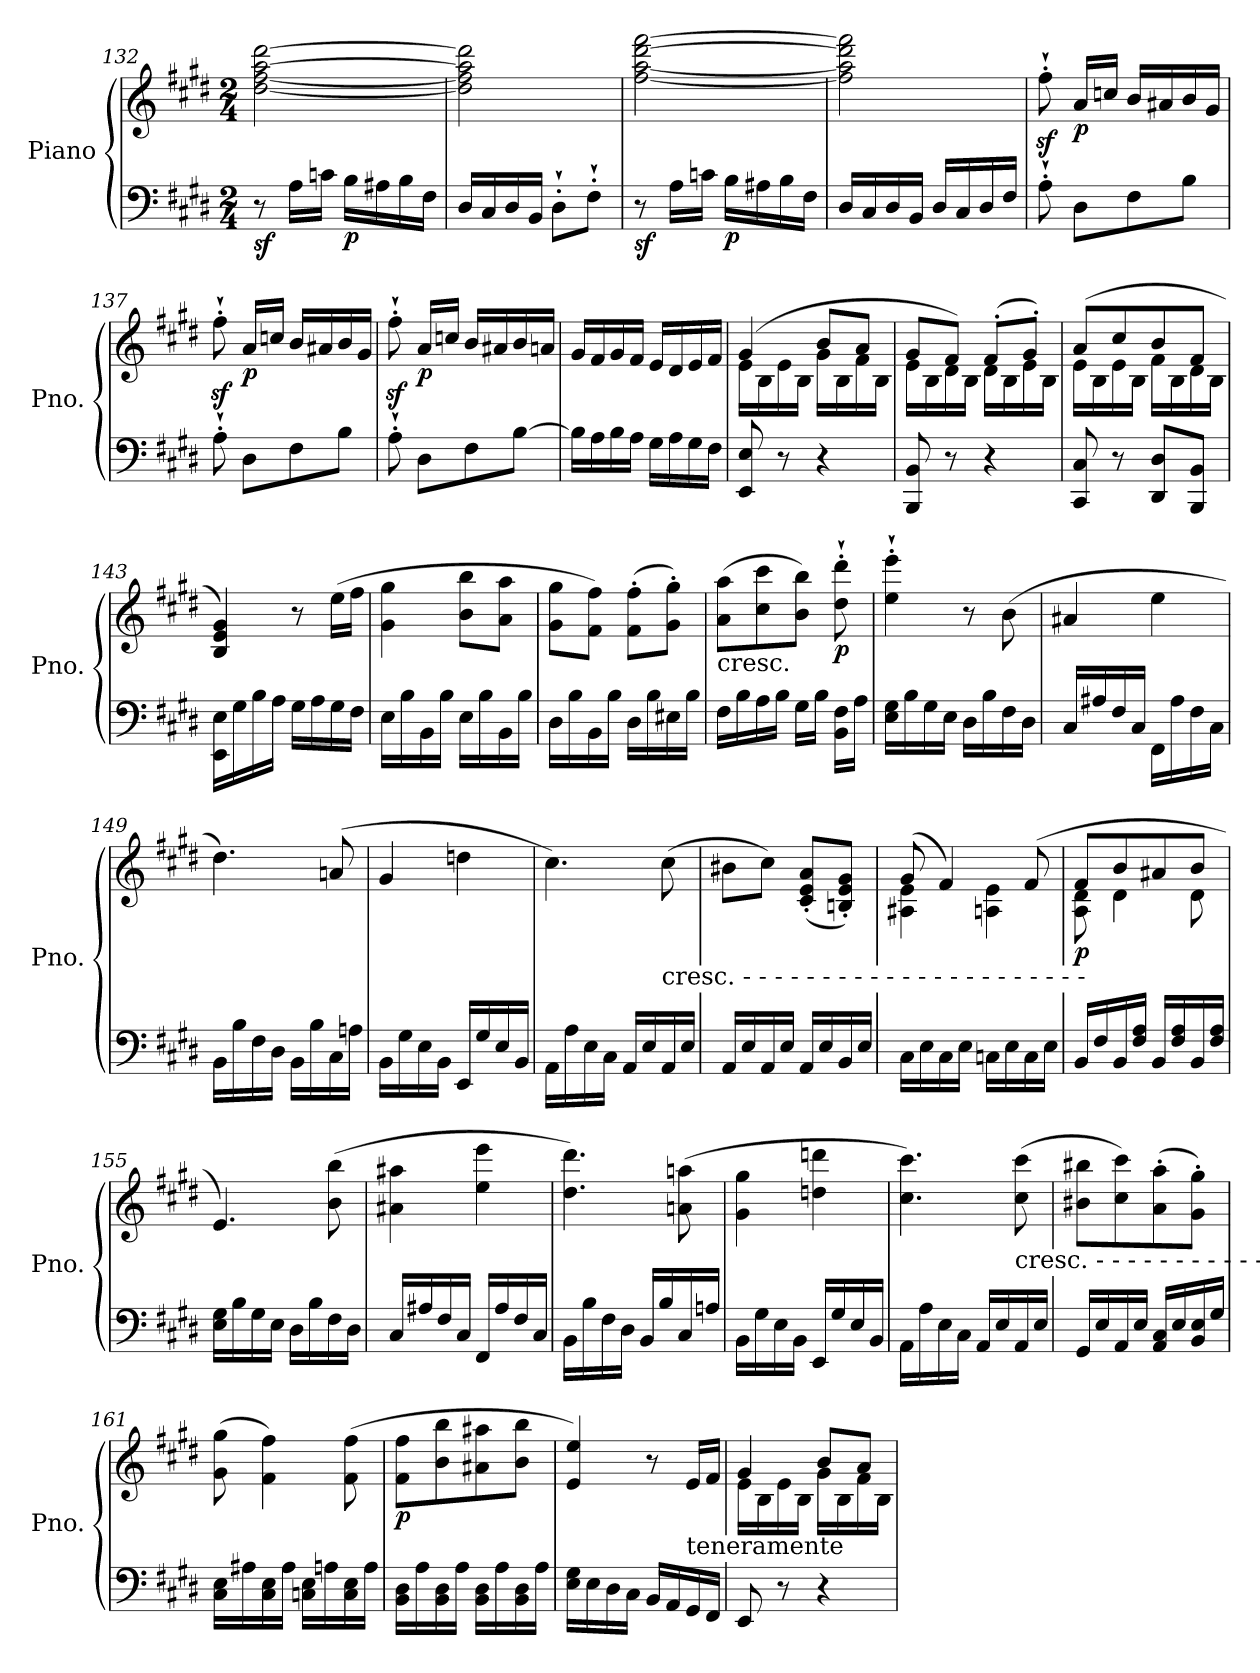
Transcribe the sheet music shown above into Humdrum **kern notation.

**kern	**kern	**dynam
*part1	*part1	*part1
*staff2	*staff1	*staff1/2
*I"Piano	*	*
*I'Pno.	*	*
*clefF4	*clefG2	*
*k[f#c#g#d#]	*k[f#c#g#d#]	*
*E:	*E:	*
*M2/4	*M2/4	*
=132	=132	=132
!	!	!LO:DY:b=2
8r	[2dd#\ [2ff#\ [2aa\ [2ddd#\	sf
16A\LL	.	.
16cn\JJ	.	.
!	!	!LO:DY:b=2
16B\LL	.	p
16A#X\	.	.
16B\	.	.
16F#\JJ	.	.
!!LO:PB:g=z
=133	=133	=133
16D#/LL	2dd#\] 2ff#\] 2aa\] 2ddd#\]	.
16C#/	.	.
16D#/	.	.
16BB/JJ	.	.
8D#`'\L	.	.
8F#`'\J	.	.
!!LO:PB:g=z
=134	=134	=134
!	!	!LO:DY:b=2
8r	[2ff#\ [2aa\ [2ddd#\ [2fff#\	sf
16A\LL	.	.
16cn\JJ	.	.
!	!	!LO:DY:b=2
16B\LL	.	p
16A#X\	.	.
16B\	.	.
16F#\JJ	.	.
=135	=135	=135
16D#/LL	2ff#\] 2aa\] 2ddd#\] 2fff#\]	.
16C#/	.	.
16D#/	.	.
16BB/JJ	.	.
16D#/LL	.	.
16C#/	.	.
16D#/	.	.
16F#/JJ	.	.
=136	=136	=136
8A`'\	8ff#z<`'\	.
!	!	!LO:DY:b
8D#\L	16a/LL	p
.	16ccn/JJ	.
8F#\	16b/LL	.
.	16a#X/	.
8B\J	16b/	.
.	16g#/JJ	.
=137	=137	=137
8A`'\	8ff#z<`'\	.
!	!	!LO:DY:b
8D#\L	16a/LL	p
.	16ccn/JJ	.
8F#\	16b/LL	.
.	16a#X/	.
8B\J	16b/	.
.	16g#/JJ	.
!!LO:LB:g=z
=138	=138	=138
8A`'\	8ff#z<`'\	.
!	!	!LO:DY:b
8D#\L	16a/LL	p
.	16ccn/JJ	.
8F#\	16b/LL	.
.	16a#X/	.
[8B\J	16b/	.
.	16an/JJ	.
=139	=139	=139
16B\LL]	16g#/LL	.
16A\	16f#/	.
16B\	16g#/	.
16A\JJ	16f#/JJ	.
16G#\LL	16e/LL	.
16A\	16d#/	.
16G#\	16e/	.
16F#\JJ	16f#/JJ	.
=140	=140	=140
*	*^	*
8EE/ 8E/	(4g#/	16e\LL	.
.	.	16B\	.
8r	.	16e\	.
.	.	16B\JJ	.
4r	8b/L	16g#\LL	.
.	.	16B\	.
.	8a/J	16f#\	.
.	.	16B\JJ	.
=141	=141	=141	=141
8BBB/ 8BB/	8g#/L	16e\LL	.
.	.	16B\	.
8r	8f#/J)	16d#\	.
.	.	16B\JJ	.
4r	(8f#'/L	16d#\LL	.
.	.	16B\	.
.	8g#'/J)	16e\	.
.	.	16B\JJ	.
!!LO:PB:g=z	!!
=142	=142	=142	=142
8CC#/ 8C#/	(8a/L	16e\LL	.
.	.	16B\	.
8r	8cc#/	16e\	.
.	.	16B\JJ	.
8DD#/ 8D#/L	8b/	16f#\LL	.
.	.	16B\	.
8BBB/ 8BB/J	8f#/J	16d#\	.
.	.	16B\JJ	.
*	*v	*v	*
=143	=143	=143
16EE\ 16E\LL	4B/ 4e/ 4g#/)	.
16G#\	.	.
16B\	.	.
16A\JJ	.	.
16G#\LL	8r	.
16A\	.	.
16G#\	(16ee\LL	.
16F#\JJ	16ff#\JJ	.
=144	=144	=144
16E\LL	4g#\ 4gg#\	.
16B\	.	.
16BB\	.	.
16B\JJ	.	.
16E\LL	8b\ 8bb\L	.
16B\	.	.
16BB\	8a\ 8aa\J	.
16B\JJ	.	.
=145	=145	=145
16D#\LL	8g#\ 8gg#\L	.
16B\	.	.
16BB\	8f#\ 8ff#\J)	.
16B\JJ	.	.
16D#\LL	(8f#\' 8ff#\'L	.
16B\	.	.
16E#X\	8g#\' 8gg#\'J)	.
16B\JJ	.	.
!!LO:LB:g=z
=146	=146	=146
!	!LO:TX:b:t=cresc.	!
16F#\LL	(8a\ 8aa\L	.
16B\	.	.
16A\	8cc#\ 8ccc#\	.
16B\JJ	.	.
16G#\LL	8b\ 8bb\J)	.
16B\JJ	.	.
!	!	!LO:DY:b
16BB\ 16F#\LL	8dd#\`' 8ddd#\`'	p
16A\JJ	.	.
=147	=147	=147
16E\ 16G#\LL	4ee\`' 4eee\`'	.
16B\	.	.
16G#\	.	.
16E\JJ	.	.
16D#\LL	8r	.
16B\	.	.
16F#\	(8b\	.
16D#\JJ	.	.
=148	=148	=148
16C#/LL	4a#X/	.
16A#X/	.	.
16F#/	.	.
16C#/JJ	.	.
16FF#\LL	4ee\	.
16A#\	.	.
16F#\	.	.
16C#\JJ	.	.
=149	=149	=149
16BB\LL	4.dd#\)	.
16B\	.	.
16F#\	.	.
16D#\JJ	.	.
16BB\LL	.	.
16B\	.	.
16C#\	(8an/	.
16An\JJ	.	.
!!LO:LB:g=z
=150	=150	=150
16BB\LL	4g#/	.
16G#\	.	.
16E\	.	.
16BB\JJ	.	.
16EE/LL	4ddn\	.
16G#/	.	.
16E/	.	.
16BB/JJ	.	.
=151	=151	=151
16AA\LL	4.cc#\)	.
16A\	.	.
16E\	.	.
16C#\JJ	.	.
16AA/LL	.	.
16E/	.	.
!	!LO:TX:b:t=cresc.  -  -  -  -  -  -  -  -  -  -  -  -  -  -  -  -  -  -  -  -  -  -	!
16AA/	(8cc#\	.
16E/JJ	.	.
=152	=152	=152
16AA/LL	8b#X\L	.
16E/	.	.
16AA/	8cc#\J)	.
16E/JJ	.	.
16AA/LL	(8c#/' 8e/' 8a/'L	.
16E/	.	.
16BB/	8Bn/' 8e/' 8g#/'J)	.
16E/JJ	.	.
=153	=153	=153
*	*^	*
16C#\LL	(8g#/	4A#X\ 4e\	.
16E\	.	.	.
16C#\	4f#/)	.	.
16E\JJ	.	.	.
16Cn\LL	.	4An\ 4e\	.
16E\	.	.	.
16C\	(8f#/	.	.
16E\JJ	.	.	.
!!LO:LB:g=z	!!
=154	=154	=154	=154
!	!	!	!LO:DY:b
16BB/LL	8f#/L	8A\ 8d#\	p
16F#/	.	.	.
16BB/	8b/	4d#\	.
16F#/ 16A/JJ	.	.	.
16BB/LL	8a#X/	.	.
16F#/ 16A/	.	.	.
16BB/	8b/J	8d#\	.
16F#/ 16A/JJ	.	.	.
*	*v	*v	*
=155	=155	=155
16E\ 16G#\LL	4.e/)	.
16B\	.	.
16G#\	.	.
16E\JJ	.	.
16D#\LL	.	.
16B\	.	.
16F#\	(8b\ 8bb\	.
16D#\JJ	.	.
=156	=156	=156
16C#/LL	4a#X\ 4aa#X\	.
16A#X/	.	.
16F#/	.	.
16C#/JJ	.	.
16FF#/LL	4ee\ 4eee\	.
16A#/	.	.
16F#/	.	.
16C#/JJ	.	.
=157	=157	=157
16BB\LL	4.dd#\ 4.ddd#\)	.
16B\	.	.
16F#\	.	.
16D#\JJ	.	.
16BB/LL	.	.
16B/	.	.
16C#/	(8an\ 8aan\	.
16An/JJ	.	.
!!LO:LB:g=z
=158	=158	=158
16BB\LL	4g#\ 4gg#\	.
16G#\	.	.
16E\	.	.
16BB\JJ	.	.
16EE/LL	4ddn\ 4dddn\	.
16G#/	.	.
16E/	.	.
16BB/JJ	.	.
=159	=159	=159
16AA\LL	4.cc#\ 4.ccc#\)	.
16A\	.	.
16E\	.	.
16C#\JJ	.	.
16AA/LL	.	.
16E/	.	.
!	!LO:TX:b:t=cresc.  -  -  -  -  -  -  -  -  -  -  -  -  -  -  -  -  -  -  -  -  -  -	!
16AA/	(8cc#\ 8ccc#\	.
16E/JJ	.	.
=160	=160	=160
16GG#/LL	8b#X\ 8bb#X\L	.
16E/	.	.
16AA/	8cc#\ 8ccc#\)	.
16E/JJ	.	.
16AA/ 16C#/LL	(8a\' 8aa\'	.
16E/	.	.
16BB/ 16E/	8g#\' 8gg#\'J)	.
16G#/JJ	.	.
=161	=161	=161
16C#\ 16E\LL	(8g#\ 8gg#\	.
16A#X\	.	.
16C#\ 16E\	4f#\ 4ff#\)	.
16A#\JJ	.	.
16Cn\ 16E\LL	.	.
16An\	.	.
16C\ 16E\	(8f#\ 8ff#\	.
16A\JJ	.	.
!!LO:PB:g=z
=162	=162	=162
!	!	!LO:DY:b
16BB\ 16D#\LL	8f#\ 8ff#\L	p
16A\	.	.
16BB\ 16D#\	8b\ 8bb\	.
16A\JJ	.	.
16BB\ 16D#\LL	8a#X\ 8aa#X\	.
16A\	.	.
16BB\ 16D#\	8b\ 8bb\J	.
16A\JJ	.	.
=163	=163	=163
16E\ 16G#\LL	4e/ 4ee/)	.
16E\	.	.
16D#\	.	.
16C#\JJ	.	.
16BB/LL	8r	.
16AA/	.	.
!	!LO:TX:b:t=teneramente	!
16GG#/	16e/LL	.
16FF#/JJ	16f#/JJ	.
=164	=164	=164
*	*^	*
8EE/	4g#/	16e\LL	.
.	.	16B\	.
8r	.	16e\	.
.	.	16B\JJ	.
4r	8b/L	16g#\LL	.
.	.	16B\	.
.	8a/J	16f#\	.
.	.	16B\JJ	.
*	*v	*v	*
=	=	=
*-	*-	*-
